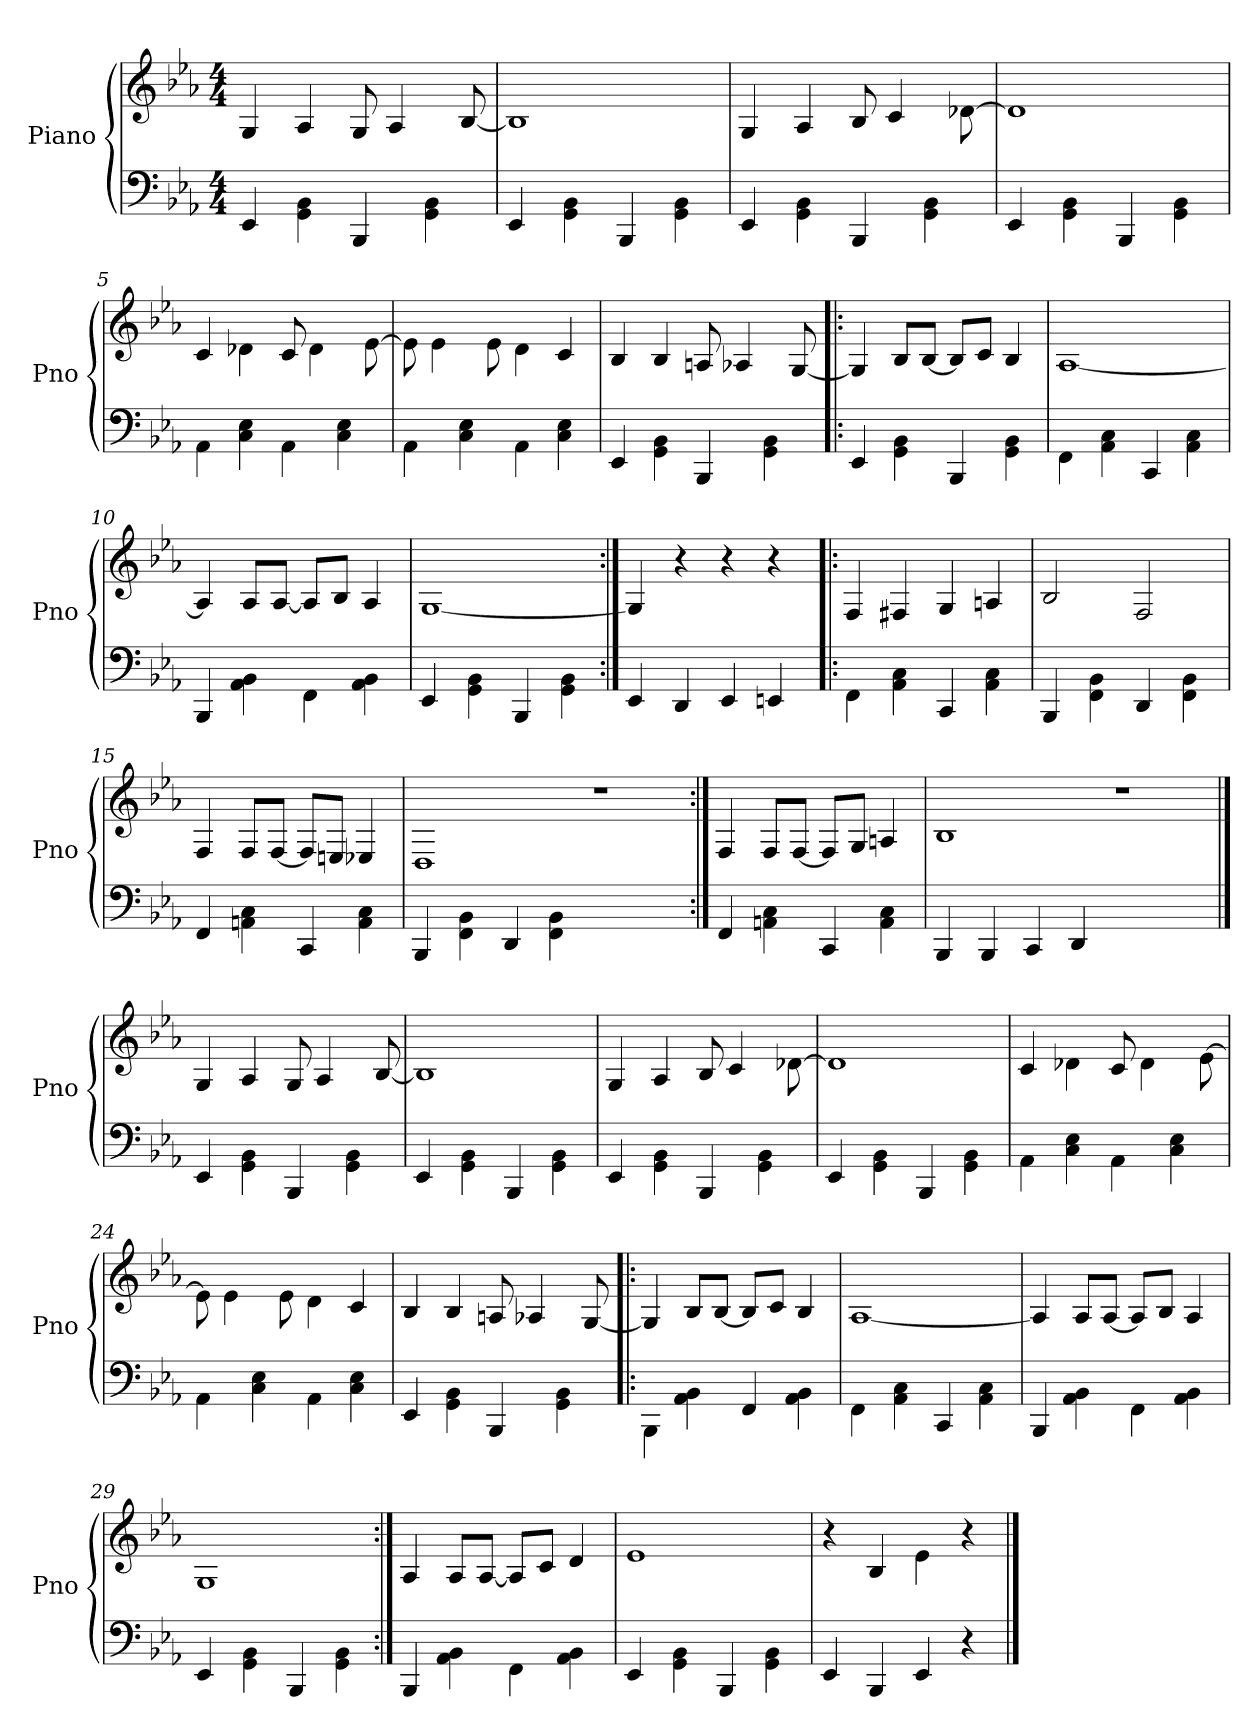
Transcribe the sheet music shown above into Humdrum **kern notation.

**kern	**kern
*part1	*part1
*staff2	*staff1
*I"Piano	*
*I'Pno	*
*clefF4	*clefG2
*k[b-e-a-]	*k[b-e-a-]
*E-:	*E-:
*M4/4	*M4/4
=1	=1
4EE-/	4G/
4GG\ 4BB-\	4A-/
4BBB-/	8G/
.	4A-/
4GG\ 4BB-\	.
.	[8B-/
=2	=2
4EE-/	1B-]
4GG\ 4BB-\	.
4BBB-/	.
4GG\ 4BB-\	.
=3	=3
4EE-/	4G/
4GG\ 4BB-\	4A-/
4BBB-/	8B-/
.	4c/
4GG\ 4BB-\	.
.	[8d-X\
=4	=4
4EE-/	1d-]
4GG\ 4BB-\	.
4BBB-/	.
4GG\ 4BB-\	.
=5	=5
4AA-\	4c/
4C\ 4E-\	4d-X\
4AA-\	8c/
.	4d-\
4C\ 4E-\	.
.	[8e-\
=6	=6
4AA-\	8e-\]
.	4e-\
4C\ 4E-\	.
.	8e-\
4AA-\	4d\
4C\ 4E-\	4c/
=7	=7
4EE-/	4B-/
4GG\ 4BB-\	4B-/
4BBB-/	8An/
.	4A-X/
4GG\ 4BB-\	.
.	[8G/
=8!|:	=8!|:
4EE-/	4G/]
4GG\ 4BB-\	8B-/L
.	[8B-/J
4BBB-/	8B-/L]
.	8c/J
4GG\ 4BB-\	4B-/
=9	=9
4FF\	[1A-
4AA-\ 4C\	.
4CC/	.
4AA-\ 4C\	.
=10	=10
4BBB-/	4A-/]
4AA-\ 4BB-\	8A-/L
.	[8A-/J
4FF\	8A-/L]
.	8B-/J
4AA-\ 4BB-\	4A-/
=11	=11
4EE-/	[1G
4GG\ 4BB-\	.
4BBB-/	.
4GG\ 4BB-\	.
=12:|!	=12:|!
4EE-/	4G/]
4DD/	4r
4EE-/	4r
4EEn/	4r
=13!|:	=13!|:
4FF\	4F/
4AA-\ 4C\	4F#X/
4CC/	4G/
4AA-\ 4C\	4An/
=14	=14
4BBB-/	2B-/
4FF\ 4BB-\	.
4DD/	2F/
4FF\ 4BB-\	.
=15	=15
4FF/	4F/
4AAn\ 4C\	8F/L
.	[8F/J
4CC/	8F/L]
.	8En/J
4AA\ 4C\	4E-X/
=16	=16
4BBB-/	1D
4FF\ 4BB-\	.
4DD/	.
4FF\ 4BB-\	.
1ryy	1r
=17:|!	=17:|!
4FF/	4F/
4AAn\ 4C\	8F/L
.	[8F/J
4CC/	8F/L]
.	8G/J
4AA\ 4C\	4An/
=18	=18
4BBB-/	1B-
4BBB-/	.
4CC/	.
4DD/	.
1ryy	1r
==19	==19
4EE-/	4G/
4GG\ 4BB-\	4A-/
4BBB-/	8G/
.	4A-/
4GG\ 4BB-\	.
.	[8B-/
=20	=20
4EE-/	1B-]
4GG\ 4BB-\	.
4BBB-/	.
4GG\ 4BB-\	.
=21	=21
4EE-/	4G/
4GG\ 4BB-\	4A-/
4BBB-/	8B-/
.	4c/
4GG\ 4BB-\	.
.	[8d-X\
=22	=22
4EE-/	1d-]
4GG\ 4BB-\	.
4BBB-/	.
4GG\ 4BB-\	.
=23	=23
4AA-\	4c/
4C\ 4E-\	4d-X\
4AA-\	8c/
.	4d-\
4C\ 4E-\	.
.	[8e-\
=24	=24
4AA-\	8e-\]
.	4e-\
4C\ 4E-\	.
.	8e-\
4AA-\	4d\
4C\ 4E-\	4c/
=25	=25
4EE-/	4B-/
4GG\ 4BB-\	4B-/
4BBB-/	8An/
.	4A-X/
4GG\ 4BB-\	.
.	[8G/
=26!|:	=26!|:
4BBB-\	4G/]
4AA-\ 4BB-\	8B-/L
.	[8B-/J
4FF/	8B-/L]
.	8c/J
4AA-\ 4BB-\	4B-/
=27	=27
4FF\	[1A-
4AA-\ 4C\	.
4CC/	.
4AA-\ 4C\	.
=28	=28
4BBB-/	4A-/]
4AA-\ 4BB-\	8A-/L
.	[8A-/J
4FF\	8A-/L]
.	8B-/J
4AA-\ 4BB-\	4A-/
=29	=29
4EE-/	1G
4GG\ 4BB-\	.
4BBB-/	.
4GG\ 4BB-\	.
=30:|!	=30:|!
4BBB-/	4A-/
4AA-\ 4BB-\	8A-/L
.	[8A-/J
4FF\	8A-/L]
.	8c/J
4AA-\ 4BB-\	4d/
=31	=31
4EE-/	1e-
4GG\ 4BB-\	.
4BBB-/	.
4GG\ 4BB-\	.
=32	=32
4EE-/	4r
4BBB-/	4B-/
4EE-/	4e-\
4r	4r
==	==
*-	*-
